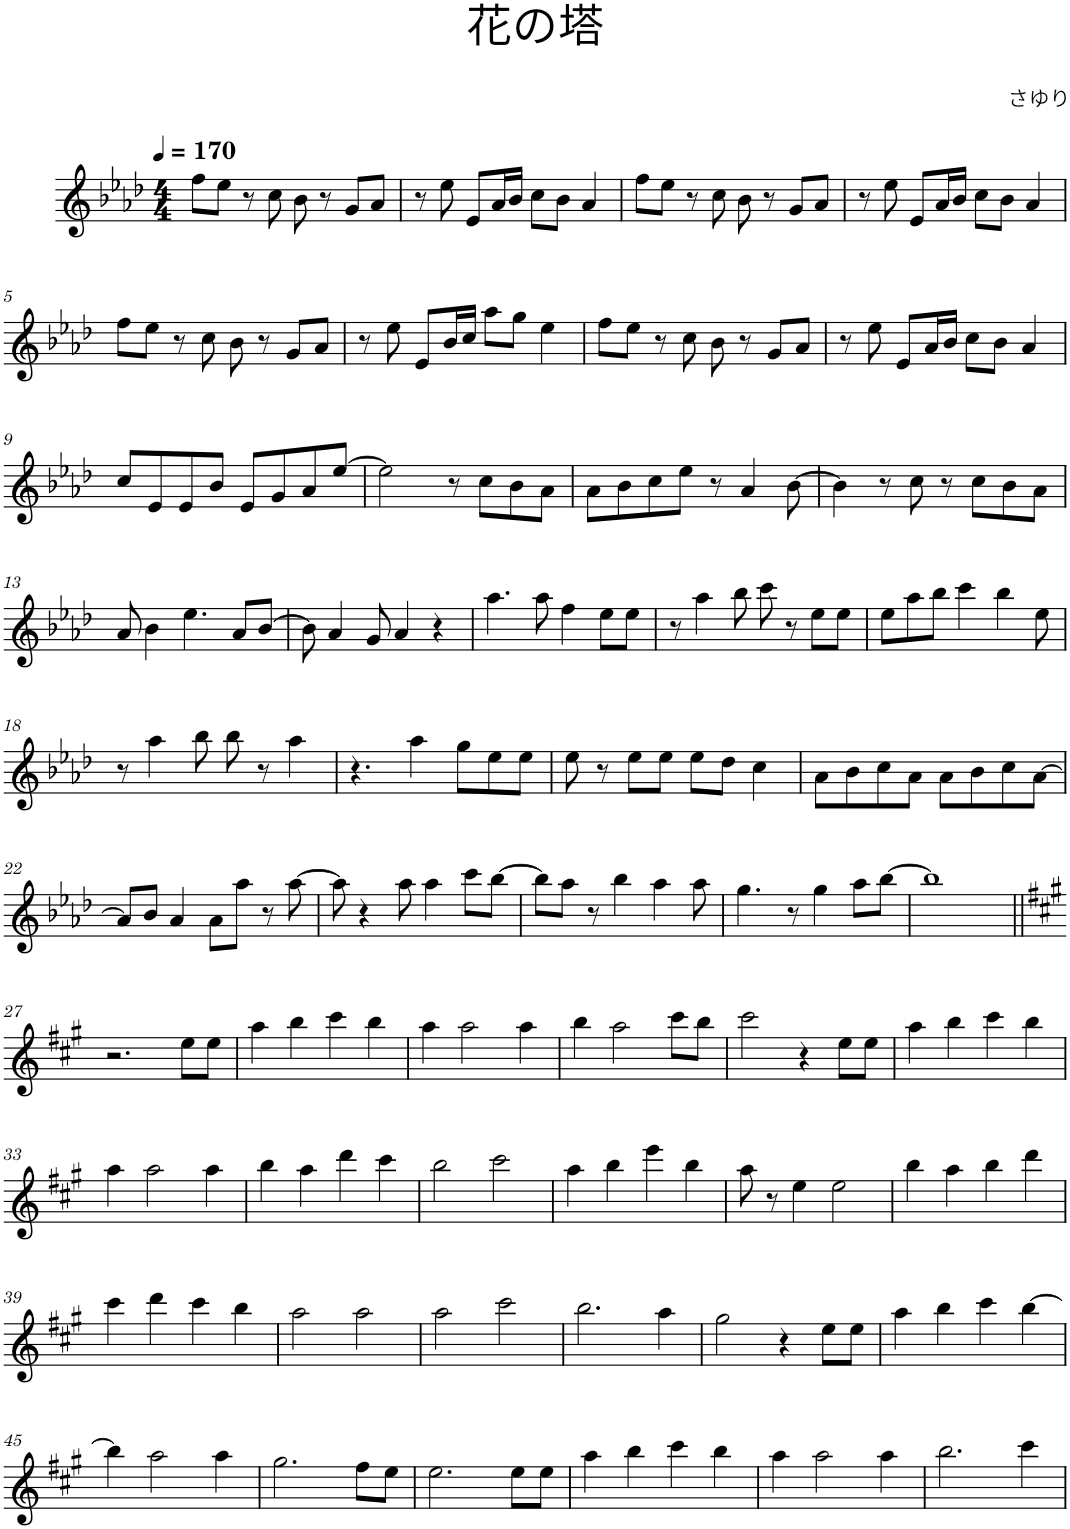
**kern
*part1
*staff1
*I"小提琴
*clefG2
*k[b-e-a-d-]
*M4/4
*MM170
=1
8ff\L
8ee-\J
8r
8cc\
8b-\
8r
8g/L
8a-/J
=2
8r
8ee-\
8e-/L
16a-/L
16b-/JJ
8cc\L
8b-\J
4a-/
=3
8ff\L
8ee-\J
8r
8cc\
8b-\
8r
8g/L
8a-/J
=4
8r
8ee-\
8e-/L
16a-/L
16b-/JJ
8cc\L
8b-\J
4a-/
!!LO:LB:g=z
=5
8ff\L
8ee-\J
8r
8cc\
8b-\
8r
8g/L
8a-/J
=6
8r
8ee-\
8e-/L
16b-/L
16cc/JJ
8aa-\L
8gg\J
4ee-\
=7
8ff\L
8ee-\J
8r
8cc\
8b-\
8r
8g/L
8a-/J
=8
8r
8ee-\
8e-/L
16a-/L
16b-/JJ
8cc\L
8b-\J
4a-/
!!LO:LB:g=z
=9
8cc/L
8e-/
8e-/
8b-/J
8e-/L
8g/
8a-/
[8ee-/J
=10
2ee-\]
8r
8cc\L
8b-\
8a-\J
=11
8a-\L
8b-\
8cc\
8ee-\J
8r
4a-/
[8b-\
=12
4b-\]
8r
8cc\
8r
8cc\L
8b-\
8a-\J
!!LO:LB:g=z
=13
8a-/
4b-\
4.ee-\
8a-/L
[8b-/J
=14
8b-\]
4a-/
8g/
4a-/
4r
=15
4.aa-\
8aa-\
4ff\
8ee-\L
8ee-\J
=16
8r
4aa-\
8bb-\
8ccc\
8r
8ee-\L
8ee-\J
=17
8ee-\L
8aa-\
8bb-\J
4ccc\
4bb-\
8ee-\
!!LO:LB:g=z
=18
8r
4aa-\
8bb-\
8bb-\
8r
4aa-\
=19
4.r
4aa-\
8gg\L
8ee-\
8ee-\J
=20
8ee-\
8r
8ee-\L
8ee-\J
8ee-\L
8dd-\J
4cc\
=21
8a-\L
8b-\
8cc\
8a-\J
8a-\L
8b-\
8cc\
[8a-\J
!!LO:LB:g=z
=22
8a-/L]
8b-/J
4a-/
8a-\L
8aa-\J
8r
[8aa-\
=23
8aa-\]
4r
8aa-\
4aa-\
8ccc\L
[8bb-\J
=24
8bb-\L]
8aa-\J
8r
4bb-\
4aa-\
8aa-\
=25
4.gg\
8r
4gg\
8aa-\L
[8bb-\J
=26
1bb-]
!!LO:LB:g=z
=27||
*k[f#c#g#]
2.r
8ee\L
8ee\J
=28
4aa\
4bb\
4ccc#\
4bb\
=29
4aa\
2aa\
4aa\
=30
4bb\
2aa\
8ccc#\L
8bb\J
=31
2ccc#\
4r
8ee\L
8ee\J
=32
4aa\
4bb\
4ccc#\
4bb\
!!LO:LB:g=z
=33
4aa\
2aa\
4aa\
=34
4bb\
4aa\
4ddd\
4ccc#\
=35
2bb\
2ccc#\
=36
4aa\
4bb\
4eee\
4bb\
=37
8aa\
8r
4ee\
2ee\
=38
4bb\
4aa\
4bb\
4ddd\
!!LO:LB:g=z
=39
4ccc#\
4ddd\
4ccc#\
4bb\
=40
2aa\
2aa\
=41
2aa\
2ccc#\
=42
2.bb\
4aa\
=43
2gg#\
4r
8ee\L
8ee\J
=44
4aa\
4bb\
4ccc#\
[4bb\
!!LO:LB:g=z
=45
4bb\]
2aa\
4aa\
=46
2.gg#\
8ff#\L
8ee\J
=47
2.ee\
8ee\L
8ee\J
=48
4aa\
4bb\
4ccc#\
4bb\
=49
4aa\
2aa\
4aa\
=50
2.bb\
4ccc#\
=
*-
